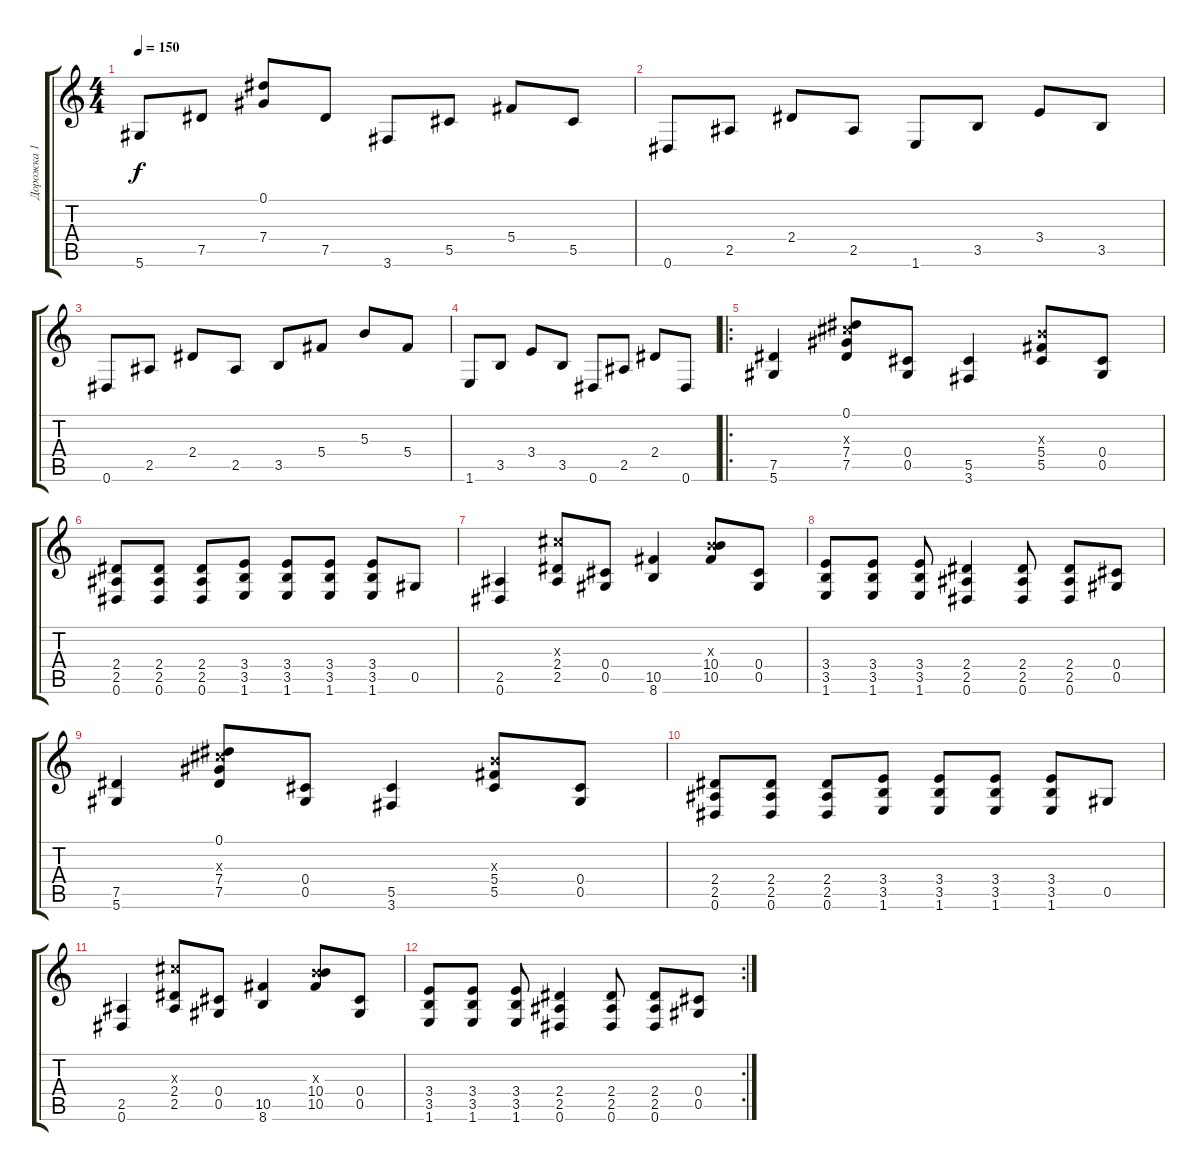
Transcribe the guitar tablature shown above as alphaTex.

\track ("Дорожка 1" "Дорожка 1") {instrument electricguitarclean}
\staff {score tabs}
\tuning (Eb4 Bb3 Gb3 Db3 Ab2 Eb2) {hide}
\ts (4 4)
\tempo 150
\clef g2
\ks c
5.6.8{dy f} 7.5.8 (0.1 7.4).8 7.5.8 3.6.8 5.5.8 5.4.8 5.5.8 |
0.6.8 2.5.8 2.4.8 2.5.8 1.6.8 3.5.8 3.4.8 3.5.8 |
0.6.8 2.5.8 2.4.8 2.5.8 3.5.8 5.4.8 5.3.8 5.4.8 |
1.6.8 3.5.8 3.4.8 3.5.8 0.6.8 2.5.8 2.4.8 0.6.8 |
\ro
(7.5 5.6).4{instrument overdrivenguitar} (0.1 7.3{x} 7.4 7.5).8 (0.4 0.5).8 (5.5 3.6).4 (5.3{x} 5.4 5.5).8 (0.4 0.5).8 |
(2.4 2.5 0.6).8 (2.4 2.5 0.6).8 (2.4 2.5 0.6).8 (3.4 3.5 1.6).8 (3.4 3.5 1.6).8 (3.4 3.5 1.6).8 (3.4 3.5 1.6).8 0.5.8 |
(2.5 0.6).4 (7.3{x} 2.4 2.5).8 (0.4 0.5).8 (10.5 8.6).4 (5.3{x} 10.4 10.5).8 (0.4 0.5).8 |
(3.4 3.5 1.6).8 (3.4 3.5 1.6).8 (3.4 3.5 1.6).8 (2.4 2.5 0.6).4 (2.4 2.5 0.6).8 (2.4 2.5 0.6).8 (0.4 0.5).8 |
(7.5 5.6).4 (0.1 7.3{x} 7.4 7.5).8 (0.4 0.5).8 (5.5 3.6).4 (5.3{x} 5.4 5.5).8 (0.4 0.5).8 |
(2.4 2.5 0.6).8 (2.4 2.5 0.6).8 (2.4 2.5 0.6).8 (3.4 3.5 1.6).8 (3.4 3.5 1.6).8 (3.4 3.5 1.6).8 (3.4 3.5 1.6).8 0.5.8 |
(2.5 0.6).4 (7.3{x} 2.4 2.5).8 (0.4 0.5).8 (10.5 8.6).4 (5.3{x} 10.4 10.5).8 (0.4 0.5).8 |
\rc 2
(3.4 3.5 1.6).8 (3.4 3.5 1.6).8 (3.4 3.5 1.6).8 (2.4 2.5 0.6).4 (2.4 2.5 0.6).8 (2.4 2.5 0.6).8 (0.4 0.5).8
